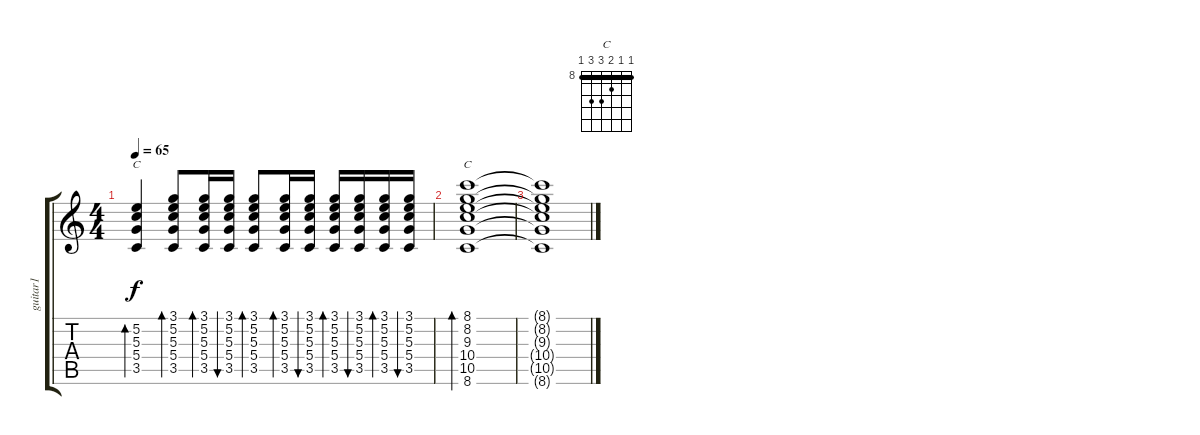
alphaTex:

\track ("guitar1" "guitar1") {instrument acousticguitarsteel}
\staff {score tabs}
\tuning (E4 B3 G3 D3 A2 E2) {hide}
\chord ("C" 3 5 5 5 3 x) {barre 3}
\chord ("C" 8 8 9 10 10 8) {firstfret 8 barre 8}
\ts (4 4)
\tempo 65
\clef g2
\ks c
(5.2 5.3 5.4 3.5).4{bd 30 ch "C" dy f} (3.1 5.2 5.3 5.4 3.5).8{bd 30} (3.1 5.2 5.3 5.4 3.5).16{bd 30} (3.1 5.2 5.3 5.4 3.5).16{bu 30} (3.1 5.2 5.3 5.4 3.5).8{bd 30} (3.1 5.2 5.3 5.4 3.5).16{bd 30} (3.1 5.2 5.3 5.4 3.5).16{bu 30} (3.1 5.2 5.3 5.4 3.5).16{bd 30} (3.1 5.2 5.3 5.4 3.5).16{bu 30} (3.1 5.2 5.3 5.4 3.5).16{bd 30} (3.1 5.2 5.3 5.4 3.5).16{bu 30} |
(8.1 8.2 9.3 10.4 10.5 8.6).1{bd 120 ch "C"} |
(8.1{t} 8.2{t} 9.3{t} 10.4{t} 10.5{t} 8.6{t}).1
